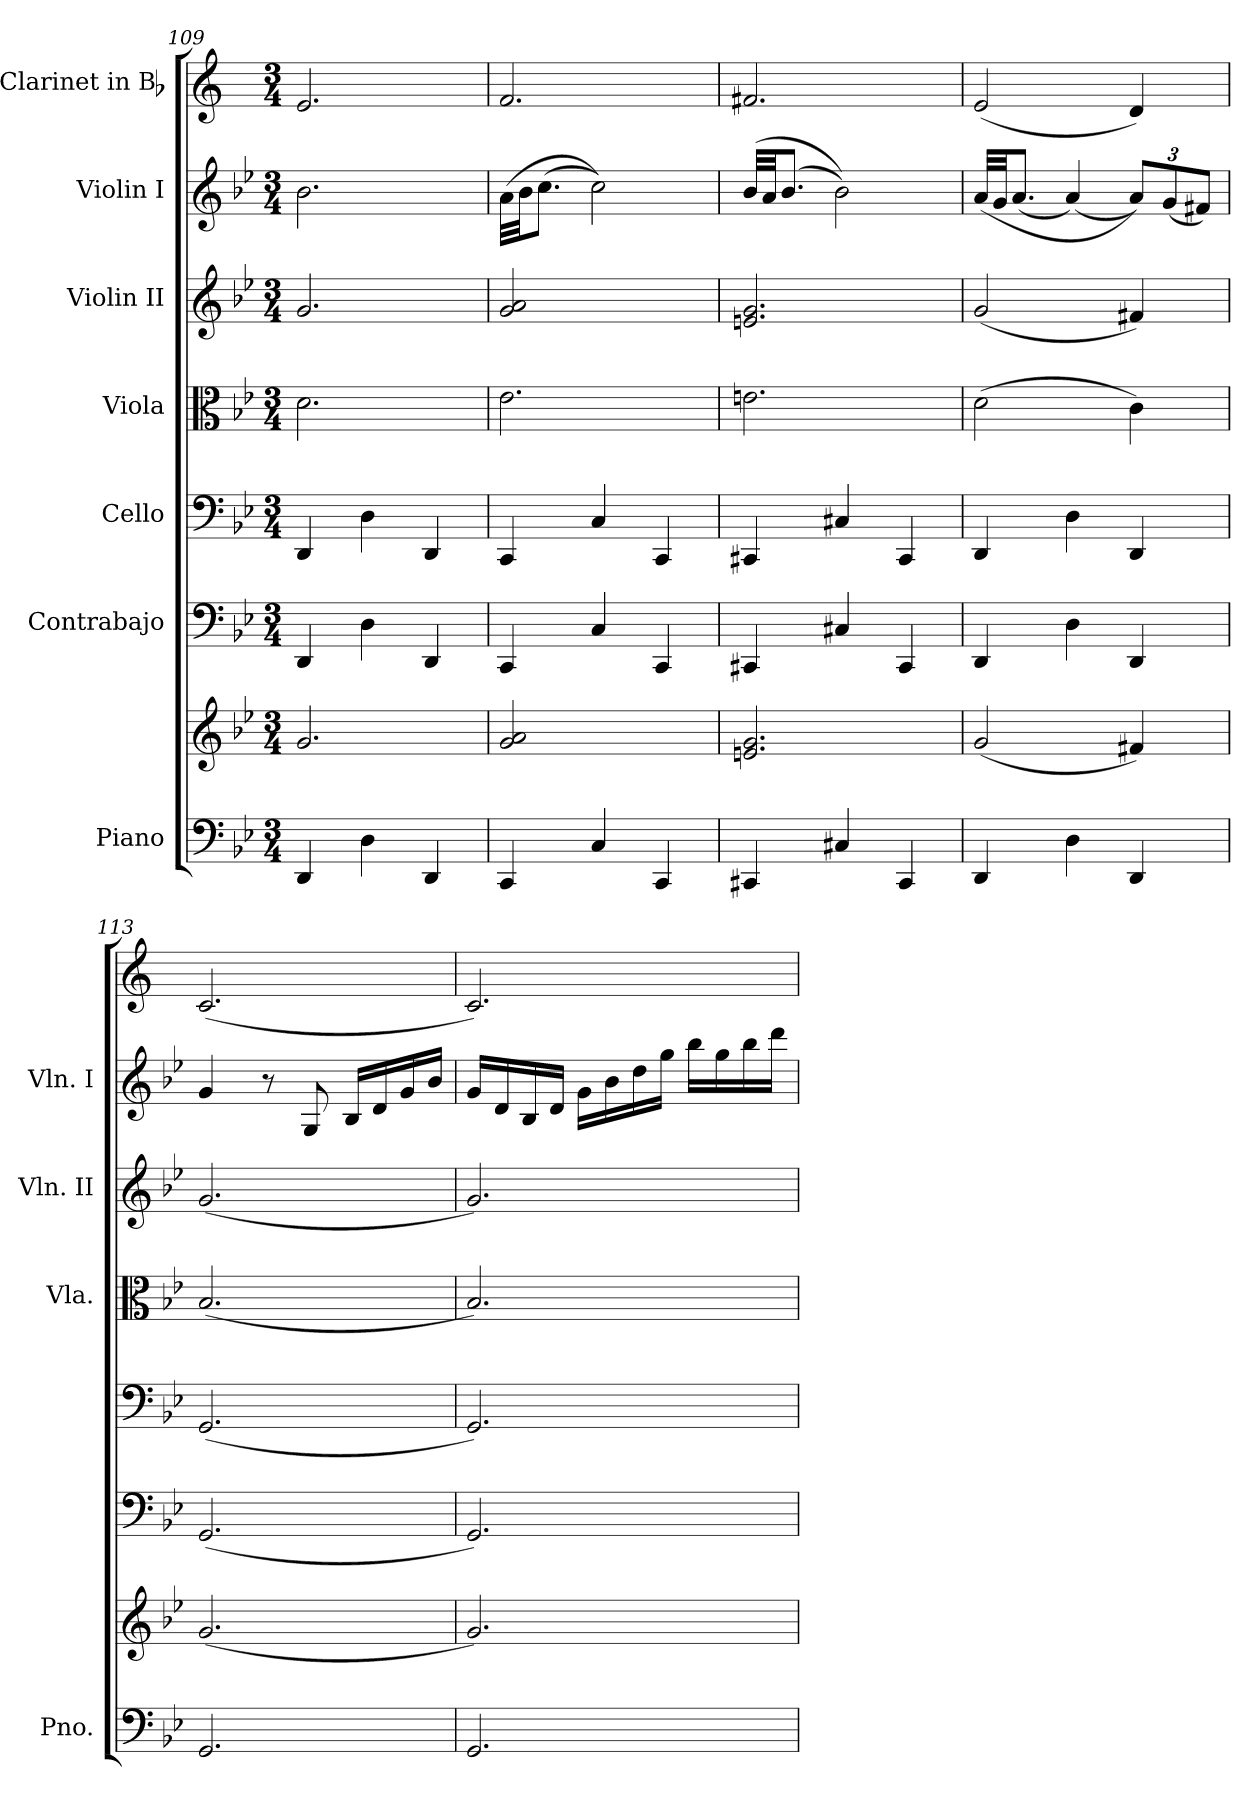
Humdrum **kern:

**kern	**kern	**kern	**kern	**kern	**kern	**kern	**kern
*part7	*part7	*part6	*part5	*part4	*part3	*part2	*part1
*staff8	*staff7	*staff6	*staff5	*staff4	*staff3	*staff2	*staff1
*I"Piano	*	*I"Contrabajo	*I"Cello	*I"Viola	*I"Violin II	*I"Violin I	*I"Clarinet in Bb
*I'Pno.	*	*	*	*I'Vla.	*I'Vln. II	*I'Vln. I	*
*clefF4	*clefG2	*clefF4	*clefF4	*clefC3	*clefG2	*clefG2	*clefG2
*	*	*ITrd7c12	*	*	*	*	*ITrd1c2
*k[b-e-]	*k[b-e-]	*k[b-e-]	*k[b-e-]	*k[b-e-]	*k[b-e-]	*k[b-e-]	*k[b-e-]
*M3/4	*M3/4	*M3/4	*M3/4	*M3/4	*M3/4	*M3/4	*M3/4
=109	=109	=109	=109	=109	=109	=109	=109
4DD/	2.g/	4DDD/	4DD/	2.d\	2.g/	2.b-\	2.d/
4D\	.	4DD\	4D\	.	.	.	.
4DD/	.	4DDD/	4DD/	.	.	.	.
=110	=110	=110	=110	=110	=110	=110	=110
4CC/	2g/ 2a/	4CCC/	4CC/	2.e-\	2g/ 2a/	(>32a\LLL	2.e-/
.	.	.	.	.	.	32b-\JJ	.
.	.	.	.	.	.	(>8.cc\J	.
4C/	.	4CC/	4C/	.	.	2cc\))	.
4CC/	4ryy	4CCC/	4CC/	.	4ryy	.	.
=111	=111	=111	=111	=111	=111	=111	=111
4CC#X/	2.en/ 2.g/	4CCC#X/	4CC#X/	2.en\	2.en/ 2.g/	(>32b-/LLL	2.en/
.	.	.	.	.	.	32a/JJ	.
.	.	.	.	.	.	(>8.b-/J	.
4C#X/	.	4CC#X/	4C#X/	.	.	2b-\))	.
4CC#/	.	4CCC#/	4CC#/	.	.	.	.
=112	=112	=112	=112	=112	=112	=112	=112
4DD/	(2g/	4DDD/	4DD/	(>2d\	(2g/	(32a/LLL	(2d/
.	.	.	.	.	.	32g/JJ	.
.	.	.	.	.	.	(8.a/J	.
4D\	.	4DD\	4D\	.	.	(4a/)	.
*	*	*	*	*	*	*Xbrackettup	*
4DD/	4f#X/)	4DDD/	4DD/	4c\)	4f#X/)	12a/L))	4c/)
.	.	.	.	.	.	(12g/	.
.	.	.	.	.	.	12f#X/J)	.
=113	=113	=113	=113	=113	=113	=113	=113
2.GG/	(2.g/	(2.GGG/	(2.GG/	(2.B-/	(2.g/	4g/	(2.B-/
.	.	.	.	.	.	8r	.
.	.	.	.	.	.	8G/	.
.	.	.	.	.	.	16B-/LL	.
.	.	.	.	.	.	16d/	.
.	.	.	.	.	.	16g/	.
.	.	.	.	.	.	16b-/JJ	.
!!LO:LB:g=z
=114	=114	=114	=114	=114	=114	=114	=114
2.GG/	2.g/)	2.GGG/)	2.GG/)	2.B-/)	2.g/)	16g/LL	2.B-/)
.	.	.	.	.	.	16d/	.
.	.	.	.	.	.	16B-/	.
.	.	.	.	.	.	16d/JJ	.
.	.	.	.	.	.	16g\LL	.
.	.	.	.	.	.	16b-\	.
.	.	.	.	.	.	16dd\	.
.	.	.	.	.	.	16gg\JJ	.
.	.	.	.	.	.	16bb-\LL	.
.	.	.	.	.	.	16gg\	.
.	.	.	.	.	.	16bb-\	.
.	.	.	.	.	.	16ddd\JJ	.
=	=	=	=	=	=	=	=
*-	*-	*-	*-	*-	*-	*-	*-
